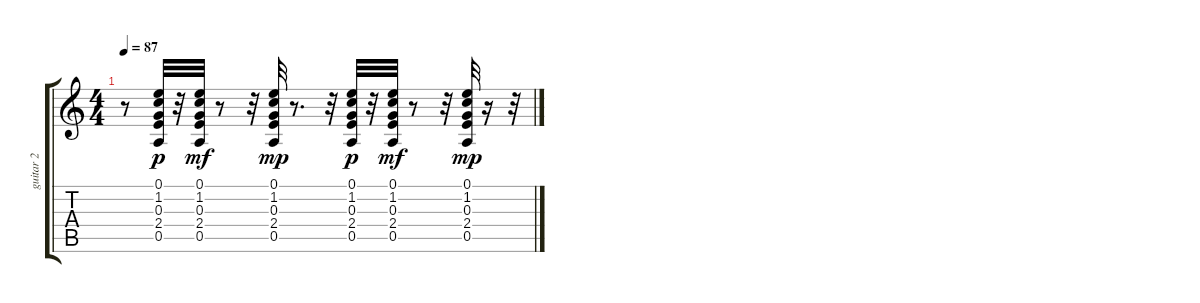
\track ("guitar 2" "guitar 2") {instrument acousticguitarnylon}
\staff {score tabs}
\tuning (E4 B3 G3 D3 A2 E2) {hide}
\ts (4 4)
\tempo 87
\clef g2
\ks c
r.8{dy mp} (0.1 1.2 0.3 2.4 0.5).32{dy p} r.32 (0.1 1.2 0.3 2.4 0.5).32{dy mf} r.8 r.32 (0.1 1.2 0.3 2.4 0.5).32{dy mp} r.8{d} r.32 (0.1 1.2 0.3 2.4 0.5).32{dy p} r.32 (0.1 1.2 0.3 2.4 0.5).32{dy mf} r.8 r.32 (0.1 1.2 0.3 2.4 0.5).32{dy mp} r.16 r.32
